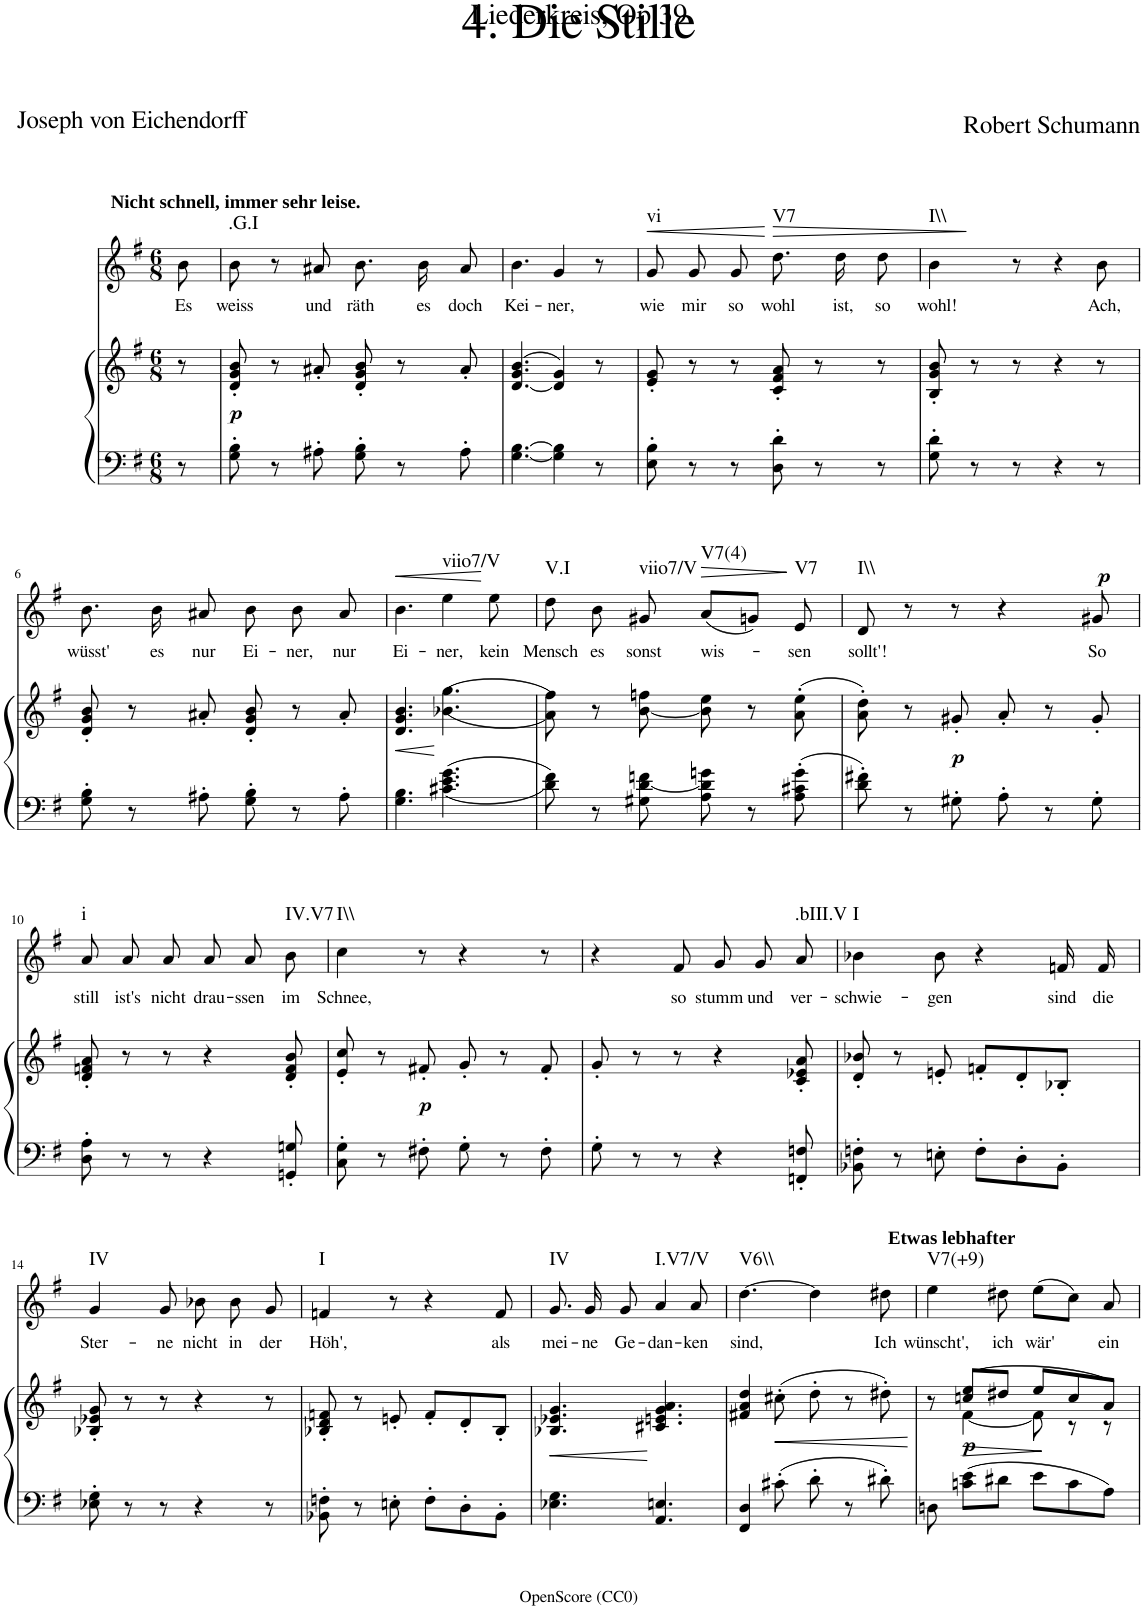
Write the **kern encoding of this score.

**kern	**kern	**dynam	**kern	**text	**dynam	**harte
*part2	*part2	*part2	*part1	*part1	*part1	*part1
*staff3	*staff2	*staff2/3	*staff1	*staff1	*staff1	*
*I"Piano	*	*	*I"Voice	*	*	*
*I'Pno	*	*	*	*	*	*
*clefF4	*clefG2	*	*clefG2	*	*	*
*k[f#]	*k[f#]	*	*k[f#]	*	*	*
*M6/8	*M6/8	*	*M6/8	*	*	*
=1	=1	=1	=1	=1	=1	=1
!	!	!	!LO:TX:a:B:t=Nicht schnell, immer sehr leise.	!	!	!
!	!	!	!	!LO:LY:b	!	!
8r	8r	.	8b\	Es	.	.
=2	=2	=2	=2	=2	=2	=2
!	!	!LO:DY:b	!	!LO:LY:b	!	!LO:H:kt=.G.I
8G\' 8B\'	8d/' 8g/' 8b/'	p	8b\	weiss	.	N
8r	8r	.	8r	.	.	.
!	!	!	!	!LO:LY:b	!	!
8A#X'\	8a#X'/	.	8a#X/	und	.	.
!	!	!	!	!LO:LY:b	!	!
8G\' 8B\'	8d/' 8g/' 8b/'	.	8.b\	räth	.	.
8r	8r	.	.	.	.	.
!	!	!	!	!LO:LY:b	!	!
.	.	.	16b\	es	.	.
!	!	!	!	!LO:LY:b	!	!
8A#'\	8a#'/	.	8a#/	doch	.	.
=3	=3	=3	=3	=3	=3	=3
!	!	!	!	!LO:LY:b	!	!
[4.G\ [4.B\	(>[4.d/ 4.g/ 4.b/	.	4.b\	Kei-	.	.
!	!	!	!	!LO:LY:b	!	!
4G\] 4B\]	4d/] 4g/)	.	4g/	-ner,	.	.
8r	8r	.	8r	.	.	.
=4	=4	=4	=4	=4	=4	=4
!	!	!	!	!LO:LY:b	!LO:HP:b	!LO:H:kt=vi
8E\' 8B\'	8e/' 8g/'	.	8g/	wie	<	N
!	!	!	!	!LO:LY:b	!	!
8r	8r	.	8g/	mir	.	.
!	!	!	!	!LO:LY:b	!	!
8r	8r	.	8g/	so	.	.
!	!	!	!	!LO:LY:b	!LO:HP:n=1:b	!LO:H:kt=V7
8D\' 8d\'	8c/' 8f#/' 8a/'	.	8.dd\	wohl	[ >	N
8r	8r	.	.	.	.	.
!	!	!	!	!LO:LY:b	!	!
.	.	.	16dd\	ist,	.	.
!	!	!	!	!LO:LY:b	!	!
8r	8r	.	8dd\	so	.	.
=5	=5	=5	=5	=5	=5	=5
!	!	!	!	!LO:LY:b	!	!LO:H:kt=I\\
8G\' 8d\'	8B/' 8g/' 8b/'	.	4b\	wohl!	.	N
8r	8r	.	.	.	.	.
8r	8r	.	8r	.	]	.
4r	4r	.	4r	.	.	.
!	!	!	!	!LO:LY:b	!	!
8r	8r	.	8b\	Ach,	.	.
!!LO:LB:g=z
=6	=6	=6	=6	=6	=6	=6
!	!	!	!	!LO:LY:b	!	!
8G\' 8B\'	8d/' 8g/' 8b/'	.	8.b\	wüsst'	.	.
8r	8r	.	.	.	.	.
!	!	!	!	!LO:LY:b	!	!
.	.	.	16b\	es	.	.
!	!	!	!	!LO:LY:b	!	!
8A#X'\	8a#X'/	.	8a#X/	nur	.	.
!	!	!	!	!LO:LY:b	!	!
8G\' 8B\'	8d/' 8g/' 8b/'	.	8b\	Ei-	.	.
!	!	!	!	!LO:LY:b	!	!
8r	8r	.	8b\	-ner,	.	.
!	!	!	!	!LO:LY:b	!	!
8A#'\	8a#'/	.	8a#/	nur	.	.
=7	=7	=7	=7	=7	=7	=7
!	!	!LO:HP:b	!	!LO:LY:b	!LO:HP:b	!
4.G\ 4.B\	4.d/ 4.g/ 4.b/	<	4.b\	Ei-	<	.
!	!	!	!	!LO:LY:b	!	!LO:H:kt=viio7/V
4.c#X\ 4.e\ 4.g\	(<(4.b-X\ 4.gg\	[	4ee\	-ner,	.	N
!	!	!	!	!LO:LY:b	!	!
.	.	.	8ee\	kein	[	.
=8	=8	=8	=8	=8	=8	=8
!	!	!	!	!LO:LY:b	!	!LO:H:kt=V.I
8d\ 8f#\	8a\ 8ff#\))	.	8dd\	Mensch	.	N
!	!	!	!	!LO:LY:b	!	!
8r	8r	.	8b\	es	.	.
!	!	!	!	!LO:LY:b	!	!LO:H:kt=viio7/V
8G#X\ [<8d\ 8fn\	[8b\ 8ffn\	.	8g#X/	sonst	.	N
!	!	!	!	!LO:LY:b	!LO:HP:b	!LO:H:kt=V7(4)
8A\ 8d\] 8gn\	8b\] 8ee\	.	(8a/L	wis-	>	N
8r	8r	.	8gn/J)	.	.	.
!	!	!	!	!LO:LY:b	!	!LO:H:kt=V7
8A\' 8c#X\' 8g\'	(8a\' 8ee\'	.	8e/	-sen	]	N
=9	=9	=9	=9	=9	=9	=9
!	!	!	!	!LO:LY:b	!	!LO:H:kt=I\\
8d\' 8f#X\'	8a\' 8dd\')	.	8d/	sollt'!	.	N
8r	8r	.	8r	.	.	.
!	!	!LO:DY:b	!	!	!	!
8G#X'\	8g#X'/	p	8r	.	.	.
8A'\	8a'/	.	4r	.	.	.
8r	8r	.	.	.	.	.
!	!	!	!	!LO:LY:b	!LO:DY:a	!
8G#'\	8g#'/	.	8g#X/	So	p	.
!!LO:LB:g=z
=10	=10	=10	=10	=10	=10	=10
!	!	!	!	!LO:LY:b	!	!LO:H:kt=i
8D\' 8A\'	8d/' 8fn/' 8a/'	.	8a/	still	.	N
!	!	!	!	!LO:LY:b	!	!
8r	8r	.	8a/	ist's	.	.
!	!	!	!	!LO:LY:b	!	!
8r	8r	.	8a/	nicht	.	.
!	!	!	!	!LO:LY:b	!	!
4r	4r	.	8a/	drau-	.	.
!	!	!	!	!LO:LY:b	!	!
.	.	.	8a/	-ssen	.	.
!	!	!	!	!LO:LY:b	!	!LO:H:kt=IV.V7
8GGn/' 8Gn/'	8d/' 8f/' 8b/'	.	8b\	im	.	N
=11	=11	=11	=11	=11	=11	=11
!	!	!	!	!LO:LY:b	!	!LO:H:kt=I\\
8C\' 8G\'	8e/' 8cc/'	.	4cc\	Schnee,	.	N
8r	8r	.	.	.	.	.
!	!	!LO:DY:b	!	!	!	!
8F#X'\	8f#X'/	p	8r	.	.	.
8G'\	8g'/	.	4r	.	.	.
8r	8r	.	.	.	.	.
8F#'\	8f#'/	.	8r	.	.	.
=12	=12	=12	=12	=12	=12	=12
8G'\	8g'/	.	4r	.	.	.
8r	8r	.	.	.	.	.
!	!	!	!	!LO:LY:b	!	!
8r	8r	.	8f#/	so	.	.
!	!	!	!	!LO:LY:b	!	!
4r	4r	.	8g/	stumm	.	.
!	!	!	!	!LO:LY:b	!	!
.	.	.	8g/	und	.	.
!	!	!	!	!LO:LY:b	!	!LO:H:kt=.bIII.V
8FFn/' 8Fn/'	8c/' 8e-X/' 8a/'	.	8a/	ver-	.	N
=13	=13	=13	=13	=13	=13	=13
!	!	!	!	!LO:LY:b	!	!LO:H:kt=I
8BB-X\' 8Fn\'	8d/' 8b-X/'	.	4b-X\	-schwie-	.	N
8r	8r	.	.	.	.	.
!	!	!	!	!LO:LY:b	!	!
8En'\	8en'/	.	8b-\	-gen	.	.
8F'\L	8fn'/L	.	4r	.	.	.
8D'\	8d'/	.	.	.	.	.
!	!	!	!	!LO:LY:b	!	!
8BB-'\J	8B-X'/J	.	16fn/	sind	.	.
!	!	!	!	!LO:LY:b	!	!
.	.	.	16f/	die	.	.
!!LO:LB:g=z
=14	=14	=14	=14	=14	=14	=14
!	!	!	!	!LO:LY:b	!	!LO:H:kt=IV
8E-X\' 8G\'	8B-X/' 8e-X/' 8g/'	.	4g/	Ster-	.	N
8r	8r	.	.	.	.	.
!	!	!	!	!LO:LY:b	!	!
8r	8r	.	8g/	-ne	.	.
!	!	!	!	!LO:LY:b	!	!
4r	4r	.	8b-X\	nicht	.	.
!	!	!	!	!LO:LY:b	!	!
.	.	.	8b-\	in	.	.
!	!	!	!	!LO:LY:b	!	!
8r	8r	.	8g/	der	.	.
=15	=15	=15	=15	=15	=15	=15
!	!	!	!	!LO:LY:b	!	!LO:H:kt=I
8BB-X\' 8Fn\'	8B-X/' 8d/' 8fn/'	.	4fn/	Höh',	.	N
8r	8r	.	.	.	.	.
8En'\	8en'/	.	8r	.	.	.
8F'\L	8f'/L	.	4r	.	.	.
8D'\	8d'/	.	.	.	.	.
!	!	!	!	!LO:LY:b	!	!
8BB-'\J	8B-'/J	.	8f/	als	.	.
=16	=16	=16	=16	=16	=16	=16
!	!	!LO:HP:b	!	!LO:LY:b	!	!LO:H:kt=IV
4.E-X\ 4.G\	4.B-X/ 4.e-X/ 4.g/	<	8.g/	mei-	.	N
!	!	!	!	!LO:LY:b	!	!
.	.	.	16g/	-ne	.	.
!	!	!	!	!LO:LY:b	!	!
.	.	.	8g/	Ge-	.	.
!	!	!	!	!LO:LY:b	!	!LO:H:kt=I.V7/V
4.AA/ 4.En/	4.c#X/ 4.en/ 4.g/ 4.a/	[	4a/	-dan-	.	N
!	!	!	!	!LO:LY:b	!	!
.	.	.	8a/	-ken	.	.
=17	=17	=17	=17	=17	=17	=17
!	!	!	!	!LO:LY:b	!	!LO:H:kt=V6\\
4FF#/ 4D/	4f#X/ 4a/ 4dd/	.	[4.dd\	sind,	.	N
!	!	!LO:HP:b	!	!	!	!
8c#X'\	(8cc#X'\	<	.	.	.	.
8d'\	8dd'\	.	4dd\]	.	.	.
8r	8r	.	.	.	.	.
!	!	!	!	!LO:LY:b	!	!
8d#X'\	8dd#X'\)	.	8dd#X\	Ich	.	.
.	.	[	.	.	.	.
=18	=18	=18	=18	=18	=18	=18
*	*^	*	*	*	*	*
!	!	!	!	!LO:TX:a:B:t=Etwas lebhafter	!	!	!
!	!	!	!	!	!LO:LY:b	!	!LO:H:kt=V7(+9)
8Dn\	8r	8ryy	.	4ee\	wünscht',	.	N
!	!	!	!LO:HP:b	!	!	!	!
!	!	!	!LO:DY:n=1:b	!	!	!	!
8cn\ 8e\L	(8ccn/ 8ee/L	[4f#\	> p	.	.	.	.
!	!	!	!	!	!LO:LY:b	!	!
8d#X\J	8dd#X/J	.	.	8dd#X\	ich	.	.
!	!	!	!	!	!LO:LY:b	!	!
8e\L	8ee/L	8f#\]	.	(8ee\L	wär'	.	.
8c\	8cc/	8r	]	8cc\J)	.	.	.
!	!	!	!	!	!LO:LY:b	!	!
8A\J	8a/J)	8r	.	8a/	ein	.	.
*	*v	*v	*	*	*	*	*
=	=	=	=	=	=	=
*-	*-	*-	*-	*-	*-	*-
